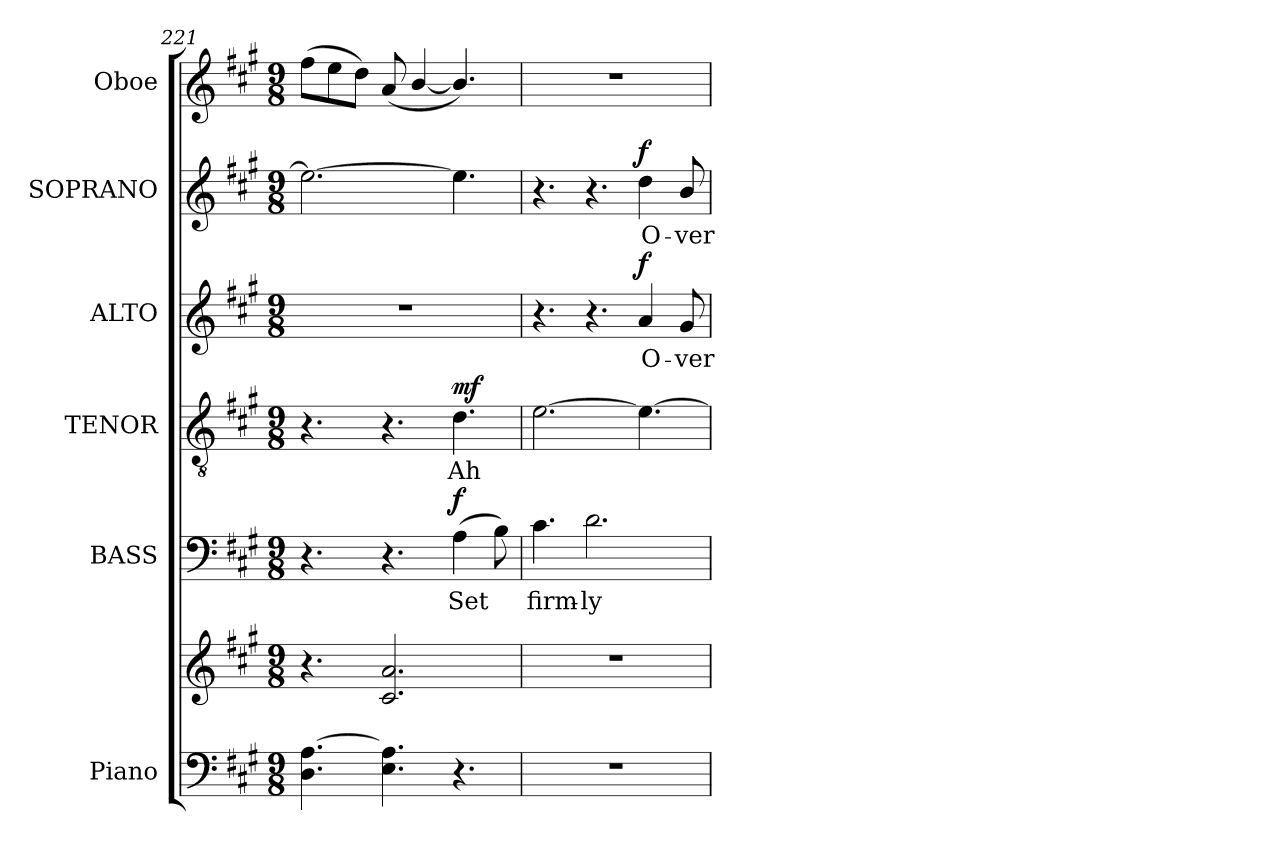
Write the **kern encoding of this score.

**kern	**kern	**kern	**text	**dynam	**kern	**text	**dynam	**kern	**text	**dynam	**kern	**text	**dynam	**kern
*part6	*part6	*part5	*part5	*part5	*part4	*part4	*part4	*part3	*part3	*part3	*part2	*part2	*part2	*part1
*staff7	*staff6	*staff5	*staff5	*staff5	*staff4	*staff4	*staff4	*staff3	*staff3	*staff3	*staff2	*staff2	*staff2	*staff1
*I"Piano	*	*I"BASS	*	*	*I"TENOR	*	*	*I"ALTO	*	*	*I"SOPRANO	*	*	*I"Oboe
*I'Pno.	*	*I'B.	*	*	*I'T.	*	*	*I'A.	*	*	*I'S.	*	*	*I'Ob.
*clefF4	*clefG2	*clefF4	*	*	*clefGv2	*	*	*clefG2	*	*	*clefG2	*	*	*clefG2
*	*	*	*	*	*ITrd7c12	*	*	*	*	*	*	*	*	*
*k[f#c#g#]	*k[f#c#g#]	*k[f#c#g#]	*	*	*k[f#c#g#]	*	*	*k[f#c#g#]	*	*	*k[f#c#g#]	*	*	*k[f#c#g#]
*A:	*A:	*A:	*	*	*A:	*	*	*A:	*	*	*A:	*	*	*A:
*M9/8	*M9/8	*M9/8	*	*	*M9/8	*	*	*M9/8	*	*	*M9/8	*	*	*M9/8
=221	=221	=221	=221	=221	=221	=221	=221	=221	=221	=221	=221	=221	=221	=221
!	!	!	!	!	!	!	!	!LO:N:vis=1	!	!	!	!	!	!
4.Di\ [4.Ai	4.r	4.r	.	.	4.r	.	.	8%9r	.	.	2.eei\_	.	.	(8ff#i\L
.	.	.	.	.	.	.	.	.	.	.	.	.	.	8eei\
.	.	.	.	.	.	.	.	.	.	.	.	.	.	8ddi\J)
4.Ei\ 4.Ai]	2.c#i/ 2.ai	4.r	.	.	4.r	.	.	.	.	.	.	.	.	(8ai/
.	.	.	.	.	.	.	.	.	.	.	.	.	.	[4bi/
!	!	!	!LO:LY:b:color=#000000	!	!	!	!	!	!	!	!	!	!	!
!	!	!	!	!	!	!LO:LY:b:color=#000000	!	!	!	!	!	!	!	!
4.r	.	(4Ai\	Set	f	4.Di\	Ah	mf	.	.	.	4.eei\]	.	.	4.bi/])
.	.	8Bi\)	.	.	.	.	.	.	.	.	.	.	.	.
=222	=222	=222	=222	=222	=222	=222	=222	=222	=222	=222	=222	=222	=222	=222
!LO:N:vis=1	!LO:N:vis=1	!	!	!	!	!	!	!	!	!	!	!	!	!
!	!	!	!LO:LY:b:color=#000000	!	!	!	!	!	!	!	!	!	!	!LO:N:vis=1
8%9r	8%9r	4.c#i\	firm-	.	[2.Ei\	.	.	4.r	.	.	4.r	.	.	8%9r
!	!	!	!LO:LY:b:color=#000000	!	!	!	!	!	!	!	!	!	!	!
.	.	2.di\	-ly	.	.	.	.	4.r	.	.	4.r	.	.	.
!	!	!	!	!	!	!	!	!	!LO:LY:b:color=#000000	!	!	!	!	!
!	!	!	!	!	!	!	!	!	!	!	!	!LO:LY:b:color=#000000	!	!
.	.	.	.	.	4.Ei\_	.	.	4ai/	O-	f	4ddi\	O-	f	.
!	!	!	!	!	!	!	!	!	!LO:LY:b:color=#000000	!	!	!	!	!
!	!	!	!	!	!	!	!	!	!	!	!	!LO:LY:b:color=#000000	!	!
.	.	.	.	.	.	.	.	8g#i/	-ver	.	8bi/	-ver	.	.
=	=	=	=	=	=	=	=	=	=	=	=	=	=	=
*-	*-	*-	*-	*-	*-	*-	*-	*-	*-	*-	*-	*-	*-	*-
